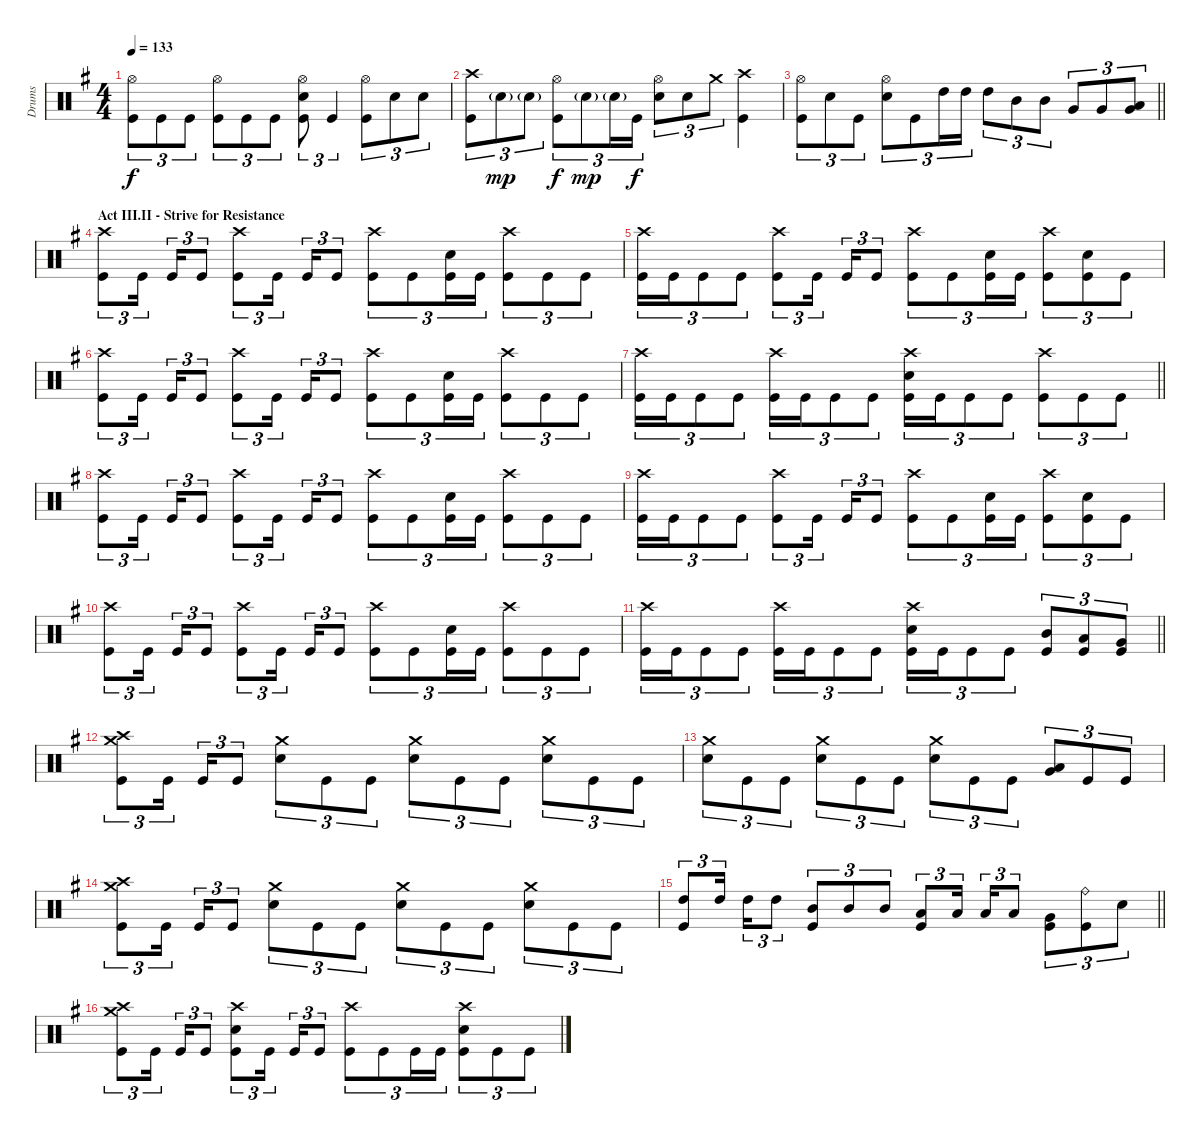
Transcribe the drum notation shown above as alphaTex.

\track ("Drums" "Drums") {instrument percussion}
\staff
\articulation defaults
\ts (4 4)
\tempo 133
\clef neutral
\ks eminor
("Hi-Hat (open)" "Kick (hit)").8{tu (3 2) dy f} "Kick (hit)".8{tu (3 2)} "Kick (hit)".8{tu (3 2)} ("Hi-Hat (open)" "Kick (hit)").8{tu (3 2)} "Kick (hit)".8{tu (3 2)} "Kick (hit)".8{tu (3 2)} ("Hi-Hat (open)" "Electric Snare (hit)" "Kick (hit)").8{tu (3 2)} "Kick (hit)".4{tu (3 2)} ("Hi-Hat (open)" "Kick (hit)").8{tu (3 2)} "Electric Snare (hit)".8{tu (3 2)} "Electric Snare (hit)".8{tu (3 2)} |
("Crash high (hit)" "Kick (hit)").8{tu (3 2)} "Electric Snare (hit)"{g}.8{tu (3 2) dy mp} "Electric Snare (hit)"{g}.8{tu (3 2)} ("Hi-Hat (open)" "Kick (hit)").8{tu (3 2) dy f} "Electric Snare (hit)"{g}.8{tu (3 2) dy mp} "Electric Snare (hit)"{g}.16{tu (3 2)} "Kick (hit)".16{tu (3 2) dy f} ("Hi-Hat (open)" "Electric Snare (hit)").8{tu (3 2)} "Electric Snare (hit)".8{tu (3 2)} "Crash medium (hit)".8{tu (3 2)} ("Crash high (hit)" "Kick (hit)").4 |
\barLineRight lightlight
("Hi-Hat (open)" "Kick (hit)").8{tu (3 2)} "Electric Snare (hit)".8{tu (3 2)} "Kick (hit)".8{tu (3 2)} ("Hi-Hat (open)" "Electric Snare (hit)").8{tu (3 2)} "Kick (hit)".8{tu (3 2)} "High Tom (hit)".16{tu (3 2)} "High Tom (hit)".16{tu (3 2)} "High Tom (hit)".8{tu (3 2)} "Mid Tom (hit)".8{tu (3 2)} "Mid Tom (hit)".8{tu (3 2)} "Very Low Tom (hit)".8{tu (3 2)} "Very Low Tom (hit)".8{tu (3 2)} ("Very Low Tom (hit)" "Low Floor Tom (hit)").8{tu (3 2)} |
\section ("" "Act III.II - Strive for Resistance")
("Crash high (hit)" "Kick (hit)").8{tu (3 2)} "Kick (hit)".16{tu (3 2) beam splitsecondary} "Kick (hit)".16{tu (3 2)} "Kick (hit)".8{tu (3 2)} ("Crash high (hit)" "Kick (hit)").8{tu (3 2)} "Kick (hit)".16{tu (3 2) beam splitsecondary} "Kick (hit)".16{tu (3 2)} "Kick (hit)".8{tu (3 2)} ("Crash high (hit)" "Kick (hit)").8{tu (3 2)} "Kick (hit)".8{tu (3 2)} ("Electric Snare (hit)" "Kick (hit)").16{tu (3 2)} "Kick (hit)".16{tu (3 2)} ("Crash high (hit)" "Kick (hit)").8{tu (3 2)} "Kick (hit)".8{tu (3 2)} "Kick (hit)".8{tu (3 2)} |
("Crash high (hit)" "Kick (hit)").16{tu (3 2)} "Kick (hit)".16{tu (3 2)} "Kick (hit)".8{tu (3 2)} "Kick (hit)".8{tu (3 2)} ("Crash high (hit)" "Kick (hit)").8{tu (3 2)} "Kick (hit)".16{tu (3 2) beam splitsecondary} "Kick (hit)".16{tu (3 2)} "Kick (hit)".8{tu (3 2)} ("Crash high (hit)" "Kick (hit)").8{tu (3 2)} "Kick (hit)".8{tu (3 2)} ("Electric Snare (hit)" "Kick (hit)").16{tu (3 2)} "Kick (hit)".16{tu (3 2)} ("Crash high (hit)" "Kick (hit)").8{tu (3 2)} ("Electric Snare (hit)" "Kick (hit)").8{tu (3 2)} "Kick (hit)".8{tu (3 2)} |
("Crash high (hit)" "Kick (hit)").8{tu (3 2)} "Kick (hit)".16{tu (3 2) beam splitsecondary} "Kick (hit)".16{tu (3 2)} "Kick (hit)".8{tu (3 2)} ("Crash high (hit)" "Kick (hit)").8{tu (3 2)} "Kick (hit)".16{tu (3 2) beam splitsecondary} "Kick (hit)".16{tu (3 2)} "Kick (hit)".8{tu (3 2)} ("Crash high (hit)" "Kick (hit)").8{tu (3 2)} "Kick (hit)".8{tu (3 2)} ("Electric Snare (hit)" "Kick (hit)").16{tu (3 2)} "Kick (hit)".16{tu (3 2)} ("Crash high (hit)" "Kick (hit)").8{tu (3 2)} "Kick (hit)".8{tu (3 2)} "Kick (hit)".8{tu (3 2)} |
\barLineRight lightlight
("Crash high (hit)" "Kick (hit)").16{tu (3 2)} "Kick (hit)".16{tu (3 2)} "Kick (hit)".8{tu (3 2)} "Kick (hit)".8{tu (3 2)} ("Crash high (hit)" "Kick (hit)").16{tu (3 2)} "Kick (hit)".16{tu (3 2)} "Kick (hit)".8{tu (3 2)} "Kick (hit)".8{tu (3 2)} ("Crash high (hit)" "Electric Snare (hit)" "Kick (hit)").16{tu (3 2)} "Kick (hit)".16{tu (3 2)} "Kick (hit)".8{tu (3 2)} "Kick (hit)".8{tu (3 2)} ("Crash high (hit)" "Kick (hit)").8{tu (3 2)} "Kick (hit)".8{tu (3 2)} "Kick (hit)".8{tu (3 2)} |
("Crash high (hit)" "Kick (hit)").8{tu (3 2)} "Kick (hit)".16{tu (3 2) beam splitsecondary} "Kick (hit)".16{tu (3 2)} "Kick (hit)".8{tu (3 2)} ("Crash high (hit)" "Kick (hit)").8{tu (3 2)} "Kick (hit)".16{tu (3 2) beam splitsecondary} "Kick (hit)".16{tu (3 2)} "Kick (hit)".8{tu (3 2)} ("Crash high (hit)" "Kick (hit)").8{tu (3 2)} "Kick (hit)".8{tu (3 2)} ("Electric Snare (hit)" "Kick (hit)").16{tu (3 2)} "Kick (hit)".16{tu (3 2)} ("Crash high (hit)" "Kick (hit)").8{tu (3 2)} "Kick (hit)".8{tu (3 2)} "Kick (hit)".8{tu (3 2)} |
("Crash high (hit)" "Kick (hit)").16{tu (3 2)} "Kick (hit)".16{tu (3 2)} "Kick (hit)".8{tu (3 2)} "Kick (hit)".8{tu (3 2)} ("Crash high (hit)" "Kick (hit)").8{tu (3 2)} "Kick (hit)".16{tu (3 2) beam splitsecondary} "Kick (hit)".16{tu (3 2)} "Kick (hit)".8{tu (3 2)} ("Crash high (hit)" "Kick (hit)").8{tu (3 2)} "Kick (hit)".8{tu (3 2)} ("Electric Snare (hit)" "Kick (hit)").16{tu (3 2)} "Kick (hit)".16{tu (3 2)} ("Crash high (hit)" "Kick (hit)").8{tu (3 2)} ("Electric Snare (hit)" "Kick (hit)").8{tu (3 2)} "Kick (hit)".8{tu (3 2)} |
("Crash high (hit)" "Kick (hit)").8{tu (3 2)} "Kick (hit)".16{tu (3 2) beam splitsecondary} "Kick (hit)".16{tu (3 2)} "Kick (hit)".8{tu (3 2)} ("Crash high (hit)" "Kick (hit)").8{tu (3 2)} "Kick (hit)".16{tu (3 2) beam splitsecondary} "Kick (hit)".16{tu (3 2)} "Kick (hit)".8{tu (3 2)} ("Crash high (hit)" "Kick (hit)").8{tu (3 2)} "Kick (hit)".8{tu (3 2)} ("Electric Snare (hit)" "Kick (hit)").16{tu (3 2)} "Kick (hit)".16{tu (3 2)} ("Crash high (hit)" "Kick (hit)").8{tu (3 2)} "Kick (hit)".8{tu (3 2)} "Kick (hit)".8{tu (3 2)} |
\barLineRight lightlight
("Crash high (hit)" "Kick (hit)").16{tu (3 2)} "Kick (hit)".16{tu (3 2)} "Kick (hit)".8{tu (3 2)} "Kick (hit)".8{tu (3 2)} ("Crash high (hit)" "Kick (hit)").16{tu (3 2)} "Kick (hit)".16{tu (3 2)} "Kick (hit)".8{tu (3 2)} "Kick (hit)".8{tu (3 2)} ("Crash high (hit)" "Electric Snare (hit)" "Kick (hit)").16{tu (3 2)} "Kick (hit)".16{tu (3 2)} "Kick (hit)".8{tu (3 2)} "Kick (hit)".8{tu (3 2)} ("Mid Tom (hit)" "Kick (hit)").8{tu (3 2)} ("Low Tom (hit)" "Kick (hit)").8{tu (3 2)} ("Very Low Tom (hit)" "Kick (hit)").8{tu (3 2)} |
("Crash high (hit)" "Crash medium (hit)" "Kick (hit)").8{tu (3 2)} "Kick (hit)".16{tu (3 2) beam splitsecondary} "Kick (hit)".16{tu (3 2)} "Kick (hit)".8{tu (3 2)} ("Crash medium (hit)" "Electric Snare (hit)").8{tu (3 2)} "Kick (hit)".8{tu (3 2)} "Kick (hit)".8{tu (3 2)} ("Crash medium (hit)" "Electric Snare (hit)").8{tu (3 2)} "Kick (hit)".8{tu (3 2)} "Kick (hit)".8{tu (3 2)} ("Crash medium (hit)" "Electric Snare (hit)").8{tu (3 2)} "Kick (hit)".8{tu (3 2)} "Kick (hit)".8{tu (3 2)} |
("Crash medium (hit)" "Electric Snare (hit)").8{tu (3 2)} "Kick (hit)".8{tu (3 2)} "Kick (hit)".8{tu (3 2)} ("Crash medium (hit)" "Electric Snare (hit)").8{tu (3 2)} "Kick (hit)".8{tu (3 2)} "Kick (hit)".8{tu (3 2)} ("Crash medium (hit)" "Electric Snare (hit)").8{tu (3 2)} "Kick (hit)".8{tu (3 2)} "Kick (hit)".8{tu (3 2)} ("Low Floor Tom (hit)" "Very Low Tom (hit)").8{tu (3 2)} "Kick (hit)".8{tu (3 2)} "Kick (hit)".8{tu (3 2)} |
("Crash high (hit)" "Crash medium (hit)" "Kick (hit)").8{tu (3 2)} "Kick (hit)".16{tu (3 2) beam splitsecondary} "Kick (hit)".16{tu (3 2)} "Kick (hit)".8{tu (3 2)} ("Crash medium (hit)" "Electric Snare (hit)").8{tu (3 2)} "Kick (hit)".8{tu (3 2)} "Kick (hit)".8{tu (3 2)} ("Crash medium (hit)" "Electric Snare (hit)").8{tu (3 2)} "Kick (hit)".8{tu (3 2)} "Kick (hit)".8{tu (3 2)} ("Crash medium (hit)" "Electric Snare (hit)").8{tu (3 2)} "Kick (hit)".8{tu (3 2)} "Kick (hit)".8{tu (3 2)} |
\barLineRight lightlight
("High Tom (hit)" "Kick (hit)").8{tu (3 2)} "High Tom (hit)".16{tu (3 2) beam splitsecondary} "High Tom (hit)".16{tu (3 2)} "High Tom (hit)".8{tu (3 2)} ("Mid Tom (hit)" "Kick (hit)").8{tu (3 2)} "Mid Tom (hit)".8{tu (3 2)} "Mid Tom (hit)".8{tu (3 2)} ("Low Tom (hit)" "Kick (hit)").8{tu (3 2)} "Low Tom (hit)".16{tu (3 2) beam splitsecondary} "Low Tom (hit)".16{tu (3 2)} "Low Tom (hit)".8{tu (3 2)} ("Very Low Tom (hit)" "Kick (hit)").8{tu (3 2)} ("Ride (bell)" "Kick (hit)").8{tu (3 2)} "Electric Snare (hit)".8{tu (3 2)} |
("Crash high (hit)" "Crash medium (hit)" "Kick (hit)").8{tu (3 2)} "Kick (hit)".16{tu (3 2) beam splitsecondary} "Kick (hit)".16{tu (3 2)} "Kick (hit)".8{tu (3 2)} ("Crash high (hit)" "Electric Snare (hit)" "Kick (hit)").8{tu (3 2)} "Kick (hit)".16{tu (3 2) beam splitsecondary} "Kick (hit)".16{tu (3 2)} "Kick (hit)".8{tu (3 2)} ("Crash high (hit)" "Kick (hit)").8{tu (3 2)} "Kick (hit)".8{tu (3 2)} "Kick (hit)".16{tu (3 2)} "Kick (hit)".16{tu (3 2)} ("Crash high (hit)" "Electric Snare (hit)" "Kick (hit)").8{tu (3 2)} "Kick (hit)".8{tu (3 2)} "Kick (hit)".8{tu (3 2)}
